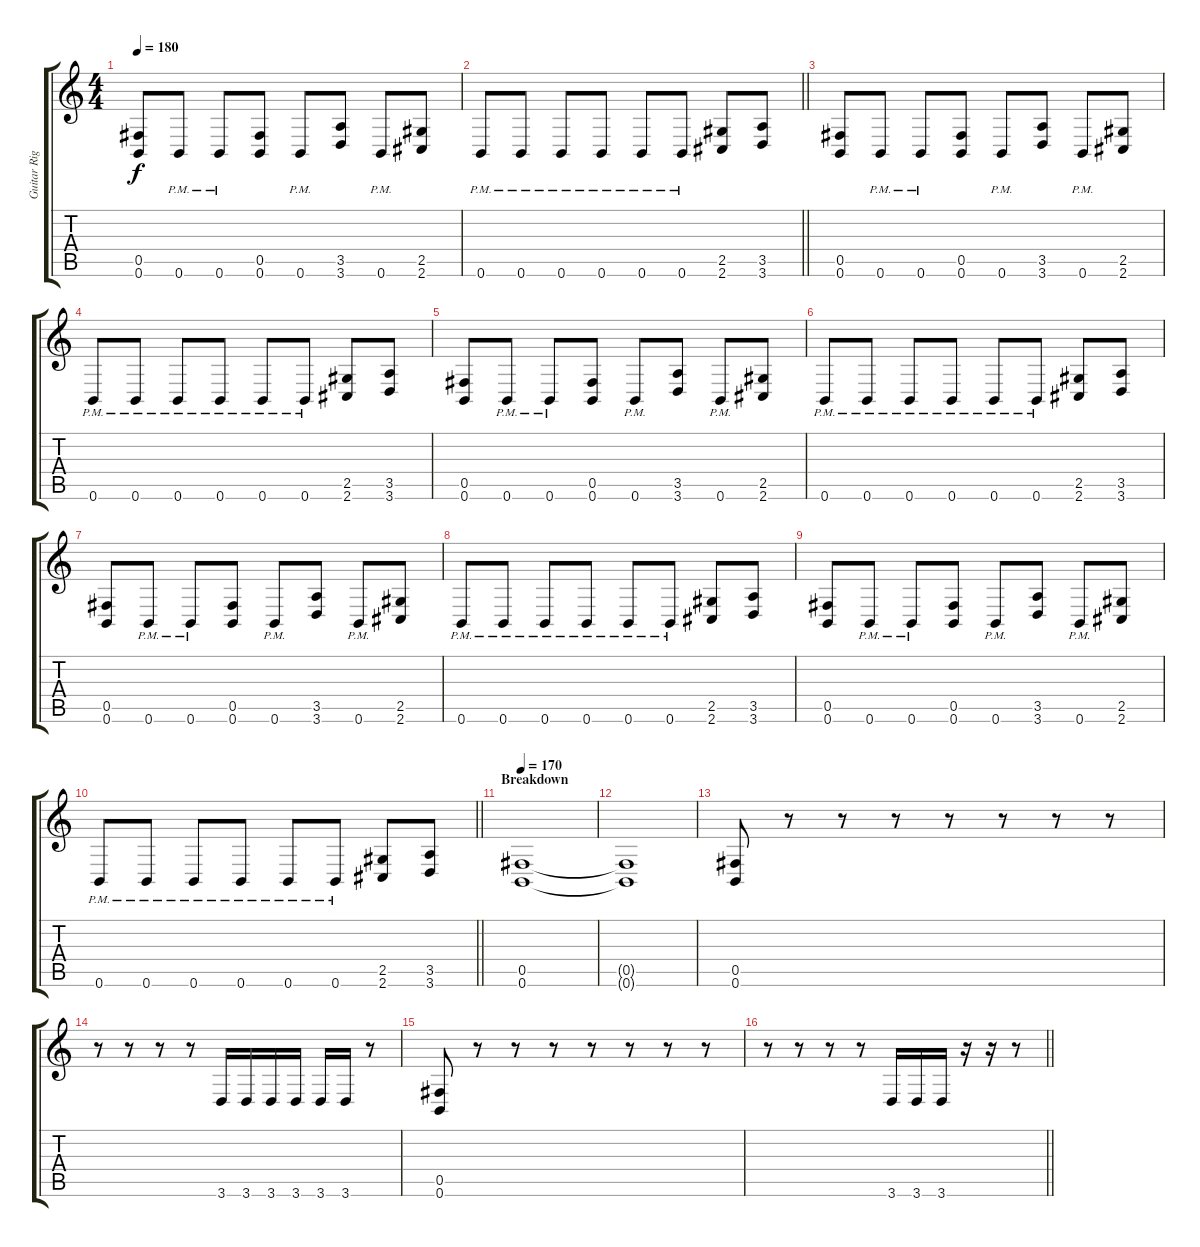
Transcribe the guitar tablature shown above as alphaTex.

\track ("Guitar Right" "Guitar Rig") {instrument distortionguitar}
\staff {score tabs}
\tuning (Db4 Ab3 E3 B2 Gb2 B1) {hide}
\ts (4 4)
\tempo 180
\clef g2
\ks c
(0.5 0.6).8{dy f} 0.6{pm}.8 0.6{pm}.8 (0.5 0.6).8 0.6{pm}.8 (3.5 3.6).8 0.6{pm}.8 (2.5 2.6).8 |
\barLineRight lightlight
0.6{pm}.8 0.6{pm}.8 0.6{pm}.8 0.6{pm}.8 0.6{pm}.8 0.6{pm}.8 (2.5 2.6).8 (3.5 3.6).8 |
\section ("" "")
(0.5 0.6).8 0.6{pm}.8 0.6{pm}.8 (0.5 0.6).8 0.6{pm}.8 (3.5 3.6).8 0.6{pm}.8 (2.5 2.6).8 |
0.6{pm}.8 0.6{pm}.8 0.6{pm}.8 0.6{pm}.8 0.6{pm}.8 0.6{pm}.8 (2.5 2.6).8 (3.5 3.6).8 |
(0.5 0.6).8 0.6{pm}.8 0.6{pm}.8 (0.5 0.6).8 0.6{pm}.8 (3.5 3.6).8 0.6{pm}.8 (2.5 2.6).8 |
0.6{pm}.8 0.6{pm}.8 0.6{pm}.8 0.6{pm}.8 0.6{pm}.8 0.6{pm}.8 (2.5 2.6).8 (3.5 3.6).8 |
(0.5 0.6).8 0.6{pm}.8 0.6{pm}.8 (0.5 0.6).8 0.6{pm}.8 (3.5 3.6).8 0.6{pm}.8 (2.5 2.6).8 |
0.6{pm}.8 0.6{pm}.8 0.6{pm}.8 0.6{pm}.8 0.6{pm}.8 0.6{pm}.8 (2.5 2.6).8 (3.5 3.6).8 |
(0.5 0.6).8 0.6{pm}.8 0.6{pm}.8 (0.5 0.6).8 0.6{pm}.8 (3.5 3.6).8 0.6{pm}.8 (2.5 2.6).8 |
\barLineRight lightlight
0.6{pm}.8 0.6{pm}.8 0.6{pm}.8 0.6{pm}.8 0.6{pm}.8 0.6{pm}.8 (2.5 2.6).8 (3.5 3.6).8 |
\section ("" "Breakdown")
\tempo 170
(0.5 0.6).1 |
(0.5{t} 0.6{t}).1 |
(0.5 0.6).8 r.8 r.8 r.8 r.8 r.8 r.8 r.8 |
r.8 r.8 r.8 r.8 3.6.16 3.6.16 3.6.16 3.6.16 3.6.16 3.6.16 r.8 |
(0.5 0.6).8 r.8 r.8 r.8 r.8 r.8 r.8 r.8 |
\barLineRight lightlight
r.8 r.8 r.8 r.8 3.6.16 3.6.16 3.6.16 r.16 r.16 r.8
